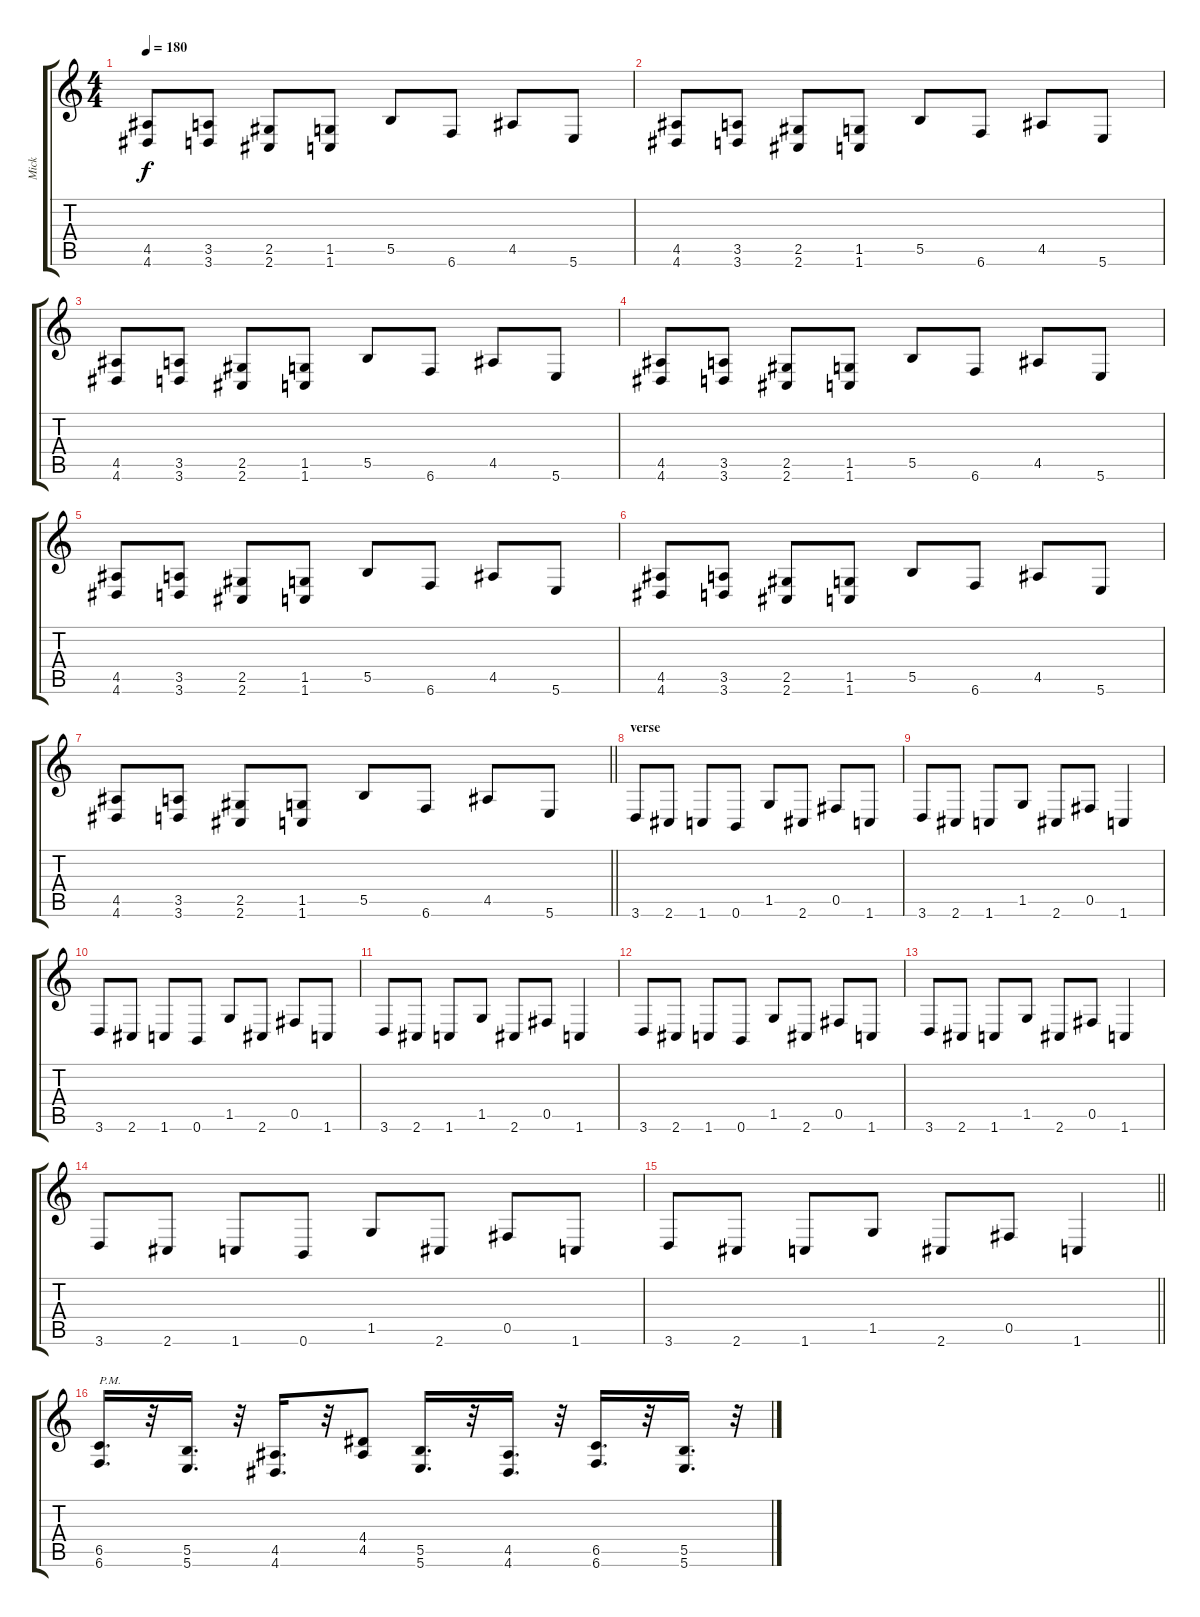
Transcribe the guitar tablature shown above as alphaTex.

\track ("Mick" "Mick") {instrument distortionguitar}
\staff {score tabs}
\tuning (Db4 Ab3 E3 B2 Gb2 B1) {hide}
\ts (4 4)
\tempo 180
\clef g2
\ks c
(4.5 4.6).8{dy f} (3.5 3.6).8 (2.5 2.6).8 (1.5 1.6).8 5.5.8 6.6.8 4.5.8 5.6.8 |
(4.5 4.6).8 (3.5 3.6).8 (2.5 2.6).8 (1.5 1.6).8 5.5.8 6.6.8 4.5.8 5.6.8 |
(4.5 4.6).8 (3.5 3.6).8 (2.5 2.6).8 (1.5 1.6).8 5.5.8 6.6.8 4.5.8 5.6.8 |
(4.5 4.6).8 (3.5 3.6).8 (2.5 2.6).8 (1.5 1.6).8 5.5.8 6.6.8 4.5.8 5.6.8 |
(4.5 4.6).8 (3.5 3.6).8 (2.5 2.6).8 (1.5 1.6).8 5.5.8 6.6.8 4.5.8 5.6.8 |
(4.5 4.6).8 (3.5 3.6).8 (2.5 2.6).8 (1.5 1.6).8 5.5.8 6.6.8 4.5.8 5.6.8 |
\barLineRight lightlight
(4.5 4.6).8 (3.5 3.6).8 (2.5 2.6).8 (1.5 1.6).8 5.5.8 6.6.8 4.5.8 5.6.8 |
\section ("" "verse")
3.6.8 2.6.8 1.6.8 0.6.8 1.5.8 2.6.8 0.5.8 1.6.8 |
3.6.8 2.6.8 1.6.8 1.5.8 2.6.8 0.5.8 1.6.4 |
3.6.8 2.6.8 1.6.8 0.6.8 1.5.8 2.6.8 0.5.8 1.6.8 |
3.6.8 2.6.8 1.6.8 1.5.8 2.6.8 0.5.8 1.6.4 |
3.6.8 2.6.8 1.6.8 0.6.8 1.5.8 2.6.8 0.5.8 1.6.8 |
3.6.8 2.6.8 1.6.8 1.5.8 2.6.8 0.5.8 1.6.4 |
3.6.8 2.6.8 1.6.8 0.6.8 1.5.8 2.6.8 0.5.8 1.6.8 |
\barLineRight lightlight
3.6.8 2.6.8 1.6.8 1.5.8 2.6.8 0.5.8 1.6.4 |
\section ("" "")
(6.5 6.6).16{d txt "P.M."} r.32 (5.5 5.6).16{d} r.32 (4.5 4.6).16{d} r.32 (4.4 4.5).8 (5.5 5.6).16{d} r.32 (4.5 4.6).16{d} r.32 (6.5 6.6).16{d} r.32 (5.5 5.6).16{d} r.32
